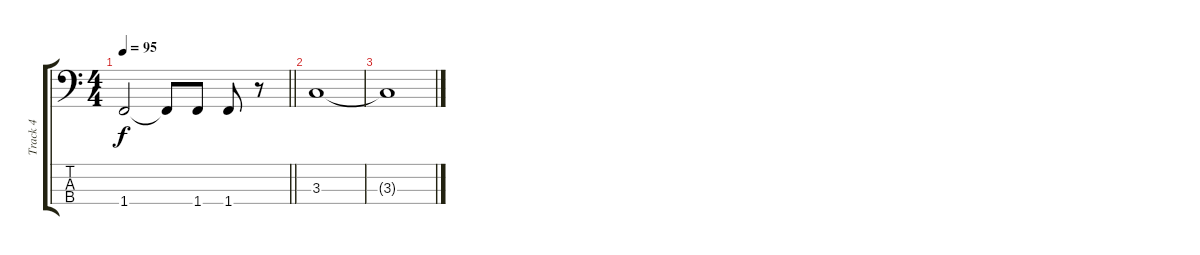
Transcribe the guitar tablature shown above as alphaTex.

\track ("Track 4" "Track 4") {instrument electricbassfinger}
\staff {score tabs}
\tuning (G2 D2 A1 E1) {hide}
\ts (4 4)
\tempo 95
\clef f4
\barLineRight lightlight
\ks c
1.4.2{dy f} 1.4{t}.8 1.4.8 1.4.8 r.8 |
3.3.1 |
3.3{t}.1
